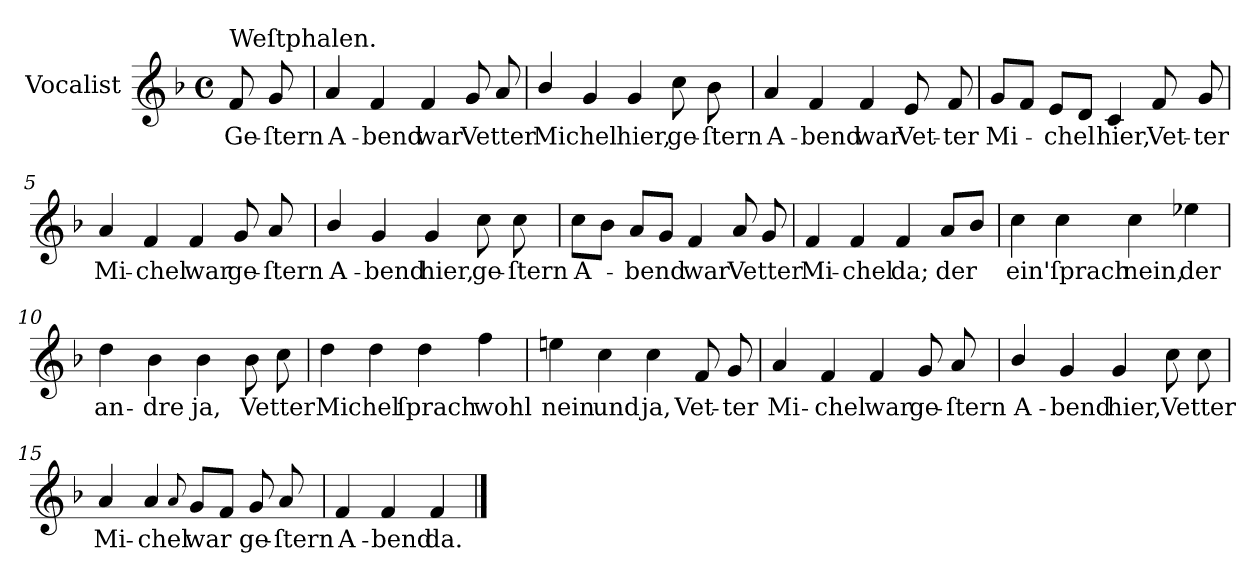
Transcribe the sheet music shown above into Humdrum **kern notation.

**kern	**text
*part1	*part1
*staff1	*staff1
*I"Vocalist	*
*k[b-]	*
*F:	*
*M4/4	*
*met(c)	*
=	=
!LO:TX:a:t=Weſtphalen.	!
8f	Ge-
8g	-ſtern
=1	=1
4a	A-
4f	-bend
4f	war
8g	Vetter
8a	.
=2	=2
4b-/	Michel
4g	.
4g	hier,
8cc	ge-
8b-	-ſtern
=3	=3
4a	A-
4f	-bend
4f	war
8e	Vet-
8f	-ter
=4	=4
8gL	Mi-
8fJ	.
8eL	-chel
8dJ	.
4c	hier,
8f	Vet-
8g	-ter
=5	=5
4a	Mi-
4f	-chel
4f	war
8g	ge-
8a	-ſtern
=6	=6
4b-/	A-
4g	-bend
4g	hier,
8cc	ge-
8cc	-ſtern
=7	=7
8ccL	A-
8b-J	.
8aL	-bend
8gJ	.
4f	war
8a	Vetter
8g	.
=8	=8
4f	Mi-
4f	-chel
4f	da;
8aL	der
8b-J	.
=9	=9
4cc	ein
4cc	'ſprach
4cc	nein,
4ee-X	der
=10	=10
4dd	an-
4b-	-dre
4b-	ja,
8b-	Vetter
8cc	.
=11	=11
4dd	Michel
4dd	.
4dd	ſprach
4ff	wohl
=12	=12
4een	nein
4cc	und
4cc	ja,
8f	Vet-
8g	-ter
=13	=13
4a	Mi-
4f	-chel
4f	war
8g	ge-
8a	-ſtern
=14	=14
4b-/	A-
4g	-bend
4g	hier,
8cc	Vetter
8cc	.
=15	=15
4a	Mi-
4a	-chel
8qqa	.
8gL	war
8fJ	.
8g	ge-
8a	-ſtern
=16	=16
4f	A-
4f	-bend
4f	da.
==	==
*-	*-
